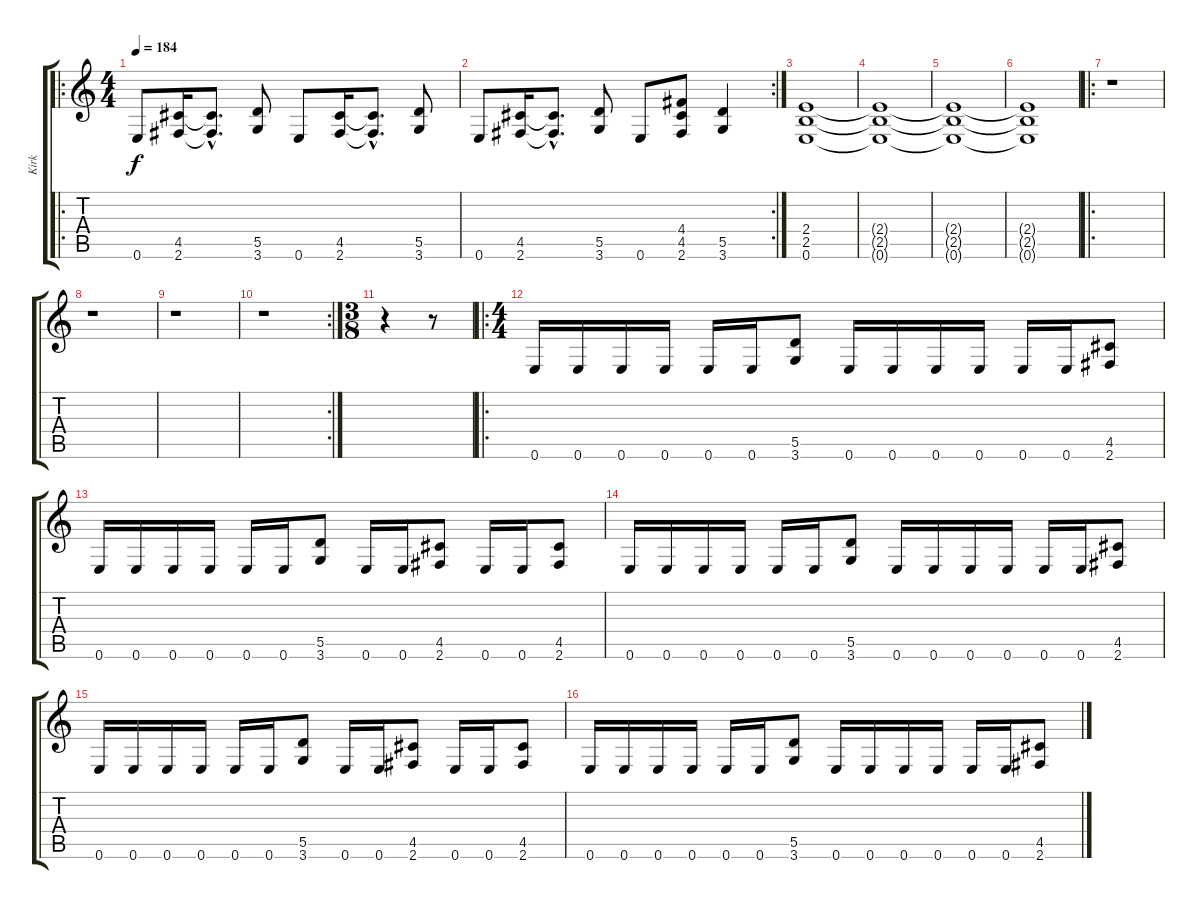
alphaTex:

\track ("Kirk" "Kirk") {instrument overdrivenguitar}
\staff {score tabs}
\tuning (E4 B3 G3 D3 A2 E2) {hide}
\ro
\ts (4 4)
\tempo 184
\clef g2
\ks c
0.6.8{dy f} (4.5 2.6).16 (4.5{hac t} 2.6{hac t}).8{d} (5.5 3.6).8 0.6.8 (4.5 2.6).16 (4.5{hac t} 2.6{hac t}).8{d} (5.5 3.6).8 |
\rc 2
0.6.8 (4.5 2.6).16 (4.5{hac t} 2.6{hac t}).8{d} (5.5 3.6).8 0.6.8 (4.4 4.5 2.6).8 (5.5 3.6).4 |
(2.4 2.5 0.6).1 |
(2.4{t} 2.5{t} 0.6{t}).1 |
(2.4{t} 2.5{t} 0.6{t}).1 |
(2.4{t} 2.5{t} 0.6{t}).1 |
\ro
r.1 |
r.1 |
r.1 |
\rc 2
r.1 |
\ts (3 8)
r.4 r.8 |
\ro
\ts (4 4)
0.6.16 0.6.16 0.6.16 0.6.16 0.6.16 0.6.16 (5.5 3.6).8 0.6.16 0.6.16 0.6.16 0.6.16 0.6.16 0.6.16 (4.5 2.6).8 |
0.6.16 0.6.16 0.6.16 0.6.16 0.6.16 0.6.16 (5.5 3.6).8 0.6.16 0.6.16 (4.5 2.6).8 0.6.16 0.6.16 (4.5 2.6).8 |
0.6.16 0.6.16 0.6.16 0.6.16 0.6.16 0.6.16 (5.5 3.6).8 0.6.16 0.6.16 0.6.16 0.6.16 0.6.16 0.6.16 (4.5 2.6).8 |
0.6.16 0.6.16 0.6.16 0.6.16 0.6.16 0.6.16 (5.5 3.6).8 0.6.16 0.6.16 (4.5 2.6).8 0.6.16 0.6.16 (4.5 2.6).8 |
0.6.16 0.6.16 0.6.16 0.6.16 0.6.16 0.6.16 (5.5 3.6).8 0.6.16 0.6.16 0.6.16 0.6.16 0.6.16 0.6.16 (4.5 2.6).8
